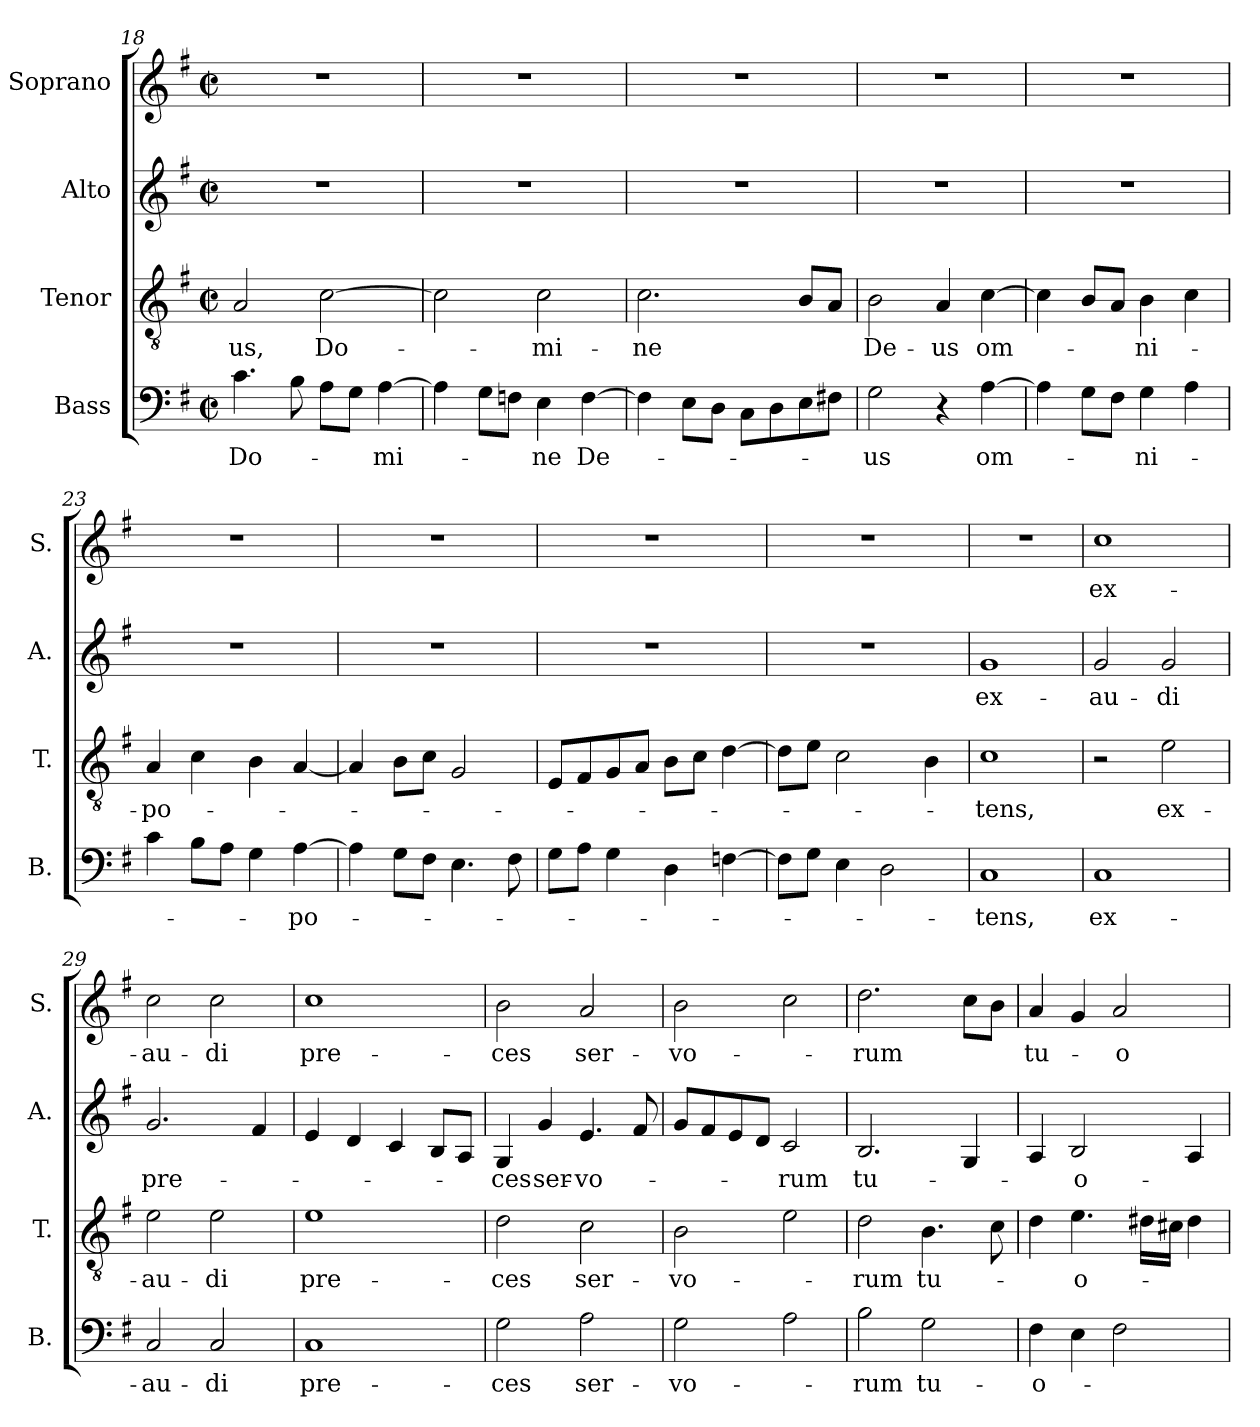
**kern	**text	**kern	**text	**kern	**text	**kern	**text
*part4	*part4	*part3	*part3	*part2	*part2	*part1	*part1
*staff4	*staff4	*staff3	*staff3	*staff2	*staff2	*staff1	*staff1
*I"Bass	*	*I"Tenor	*	*I"Alto	*	*I"Soprano	*
*I'B.	*	*I'T.	*	*I'A.	*	*I'S.	*
*clefF4	*	*clefGv2	*	*clefG2	*	*clefG2	*
*k[f#]	*	*k[f#]	*	*k[f#]	*	*k[f#]	*
*M2/2	*	*M2/2	*	*M2/2	*	*M2/2	*
*met(c|)	*	*met(c|)	*	*met(c|)	*	*met(c|)	*
=18	=18	=18	=18	=18	=18	=18	=18
!	!LO:LY:b	!	!LO:LY:b	!	!	!	!
4.c\	Do-	2A/	-us,	1r	.	1r	.
8B\	.	.	.	.	.	.	.
!	!	!	!LO:LY:b	!	!	!	!
8A\L	.	[2c\	Do-	.	.	.	.
8G\J	.	.	.	.	.	.	.
!	!LO:LY:b	!	!	!	!	!	!
[4A\	mi-	.	.	.	.	.	.
!!LO:LB:g=z
=19	=19	=19	=19	=19	=19	=19	=19
4A\]	.	2c\]	.	1r	.	1r	.
8G\L	.	.	.	.	.	.	.
8Fn\J	.	.	.	.	.	.	.
!	!LO:LY:b	!	!LO:LY:b	!	!	!	!
4E\	-ne	2c\	-mi-	.	.	.	.
!	!LO:LY:b	!	!	!	!	!	!
[4F\	De-	.	.	.	.	.	.
=20	=20	=20	=20	=20	=20	=20	=20
!	!	!	!LO:LY:b	!	!	!	!
4F\]	.	2.c\	-ne	1r	.	1r	.
8E\L	.	.	.	.	.	.	.
8D\J	.	.	.	.	.	.	.
8C\L	.	.	.	.	.	.	.
8D\	.	.	.	.	.	.	.
8E\	.	8B/L	.	.	.	.	.
8F#X\J	.	8A/J	.	.	.	.	.
=21	=21	=21	=21	=21	=21	=21	=21
!	!LO:LY:b	!	!LO:LY:b	!	!	!	!
2G\	-us	2B\	De-	1r	.	1r	.
!	!	!	!LO:LY:b	!	!	!	!
4r	.	4A/	-us	.	.	.	.
!	!LO:LY:b	!	!LO:LY:b	!	!	!	!
[4A\	om-	[4c\	om-	.	.	.	.
=22	=22	=22	=22	=22	=22	=22	=22
4A\]	.	4c\]	.	1r	.	1r	.
8G\L	.	8B/L	.	.	.	.	.
8F#\J	.	8A/J	.	.	.	.	.
!	!LO:LY:b	!	!LO:LY:b	!	!	!	!
4G\	-ni-	4B\	-ni-	.	.	.	.
4A\	.	4c\	.	.	.	.	.
=23	=23	=23	=23	=23	=23	=23	=23
!	!	!	!LO:LY:b	!	!	!	!
4c\	.	4A/	-po-	1r	.	1r	.
8B\L	.	4c\	.	.	.	.	.
8A\J	.	.	.	.	.	.	.
4G\	.	4B\	.	.	.	.	.
!	!LO:LY:b	!	!	!	!	!	!
[4A\	-po-	[4A/	.	.	.	.	.
=24	=24	=24	=24	=24	=24	=24	=24
4A\]	.	4A/]	.	1r	.	1r	.
8G\L	.	8B\L	.	.	.	.	.
8F#\J	.	8c\J	.	.	.	.	.
4.E\	.	2G/	.	.	.	.	.
8F#\	.	.	.	.	.	.	.
=25	=25	=25	=25	=25	=25	=25	=25
8G\L	.	8E/L	.	1r	.	1r	.
8A\J	.	8F#/	.	.	.	.	.
4G\	.	8G/	.	.	.	.	.
.	.	8A/J	.	.	.	.	.
4D\	.	8B\L	.	.	.	.	.
.	.	8c\J	.	.	.	.	.
[4Fn\	.	[4d\	.	.	.	.	.
=26	=26	=26	=26	=26	=26	=26	=26
8F\L]	.	8d\L]	.	1r	.	1r	.
8G\J	.	8e\J	.	.	.	.	.
4E\	.	2c\	.	.	.	.	.
2D\	.	.	.	.	.	.	.
.	.	4B\	.	.	.	.	.
!!LO:PB:g=z
=27	=27	=27	=27	=27	=27	=27	=27
!	!LO:LY:b	!	!LO:LY:b	!	!LO:LY:b	!	!
1C	-tens,	1c	-tens,	1g	ex-	1r	.
=28	=28	=28	=28	=28	=28	=28	=28
!	!LO:LY:b	!	!	!	!LO:LY:b	!	!LO:LY:b
1C	ex-	2r	.	2g/	-au-	1cc	ex-
!	!	!	!LO:LY:b	!	!LO:LY:b	!	!
.	.	2e\	ex-	2g/	-di	.	.
=29	=29	=29	=29	=29	=29	=29	=29
!	!LO:LY:b	!	!LO:LY:b	!	!LO:LY:b	!	!LO:LY:b
2C/	-au-	2e\	-au-	2.g/	pre-	2cc\	-au-
!	!LO:LY:b	!	!LO:LY:b	!	!	!	!LO:LY:b
2C/	-di	2e\	-di	.	.	2cc\	-di
.	.	.	.	4f#/	.	.	.
=30	=30	=30	=30	=30	=30	=30	=30
!	!LO:LY:b	!	!LO:LY:b	!	!	!	!LO:LY:b
1C	pre-	1e	pre-	4e/	.	1cc	pre-
.	.	.	.	4d/	.	.	.
.	.	.	.	4c/	.	.	.
.	.	.	.	8B/L	.	.	.
.	.	.	.	8A/J	.	.	.
=31	=31	=31	=31	=31	=31	=31	=31
!	!LO:LY:b	!	!LO:LY:b	!	!LO:LY:b	!	!LO:LY:b
2G\	-ces	2d\	ces	4G/	ces	2b\	-ces
!	!	!	!	!	!LO:LY:b	!	!
.	.	.	.	4g/	ser-	.	.
!	!LO:LY:b	!	!LO:LY:b	!	!LO:LY:b	!	!LO:LY:b
2A\	ser-	2c\	ser-	4.e/	-vo-	2a/	ser-
.	.	.	.	8f#/	.	.	.
=32	=32	=32	=32	=32	=32	=32	=32
!	!LO:LY:b	!	!LO:LY:b	!	!	!	!LO:LY:b
2G\	-vo-	2B\	-vo-	8g/L	.	2b\	-vo-
.	.	.	.	8f#/	.	.	.
.	.	.	.	8e/	.	.	.
.	.	.	.	8d/J	.	.	.
!	!	!	!	!	!LO:LY:b	!	!
2A\	.	2e\	.	2c/	-rum	2cc\	.
=33	=33	=33	=33	=33	=33	=33	=33
!	!LO:LY:b	!	!LO:LY:b	!	!LO:LY:b	!	!LO:LY:b
2B\	-rum	2d\	-rum	2.B/	tu-	2.dd\	-rum
!	!LO:LY:b	!	!LO:LY:b	!	!	!	!
2G\	tu-	4.B\	tu-	.	.	.	.
.	.	.	.	4G/	.	8cc\L	.
.	.	8c\	.	.	.	8b\J	.
=34	=34	=34	=34	=34	=34	=34	=34
!	!LO:LY:b	!	!	!	!	!	!LO:LY:b
4F#\	-o-	4d\	.	4A/	.	4a/	tu-
!	!	!	!LO:LY:b	!	!LO:LY:b	!	!
4E\	.	4.e\	-o-	2B/	-o-	4g/	.
!	!	!	!	!	!	!	!LO:LY:b
2F#\	.	.	.	.	.	2a/	-o-
.	.	16d#X\LL	.	.	.	.	.
.	.	16c#X\JJ	.	.	.	.	.
.	.	4d#\	.	4A/	.	.	.
=	=	=	=	=	=	=	=
*-	*-	*-	*-	*-	*-	*-	*-
